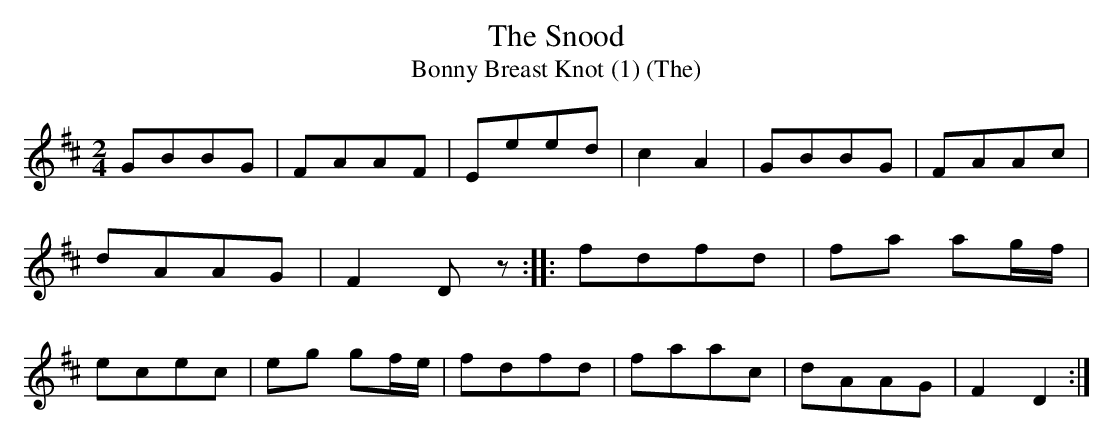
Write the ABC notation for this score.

X:1
T:Snood, The
T:Bonny Breast Knot (1) (The)
M:2/4
L:1/8
K:D
GBBG|FAAF|Eeed|c2A2|GBBG|FAAc|
dAAG|F2Dz:||:fdfd|fa ag/f/|
ecec|eg gf/e/|fdfd|faac|dAAG|F2D2:|]
